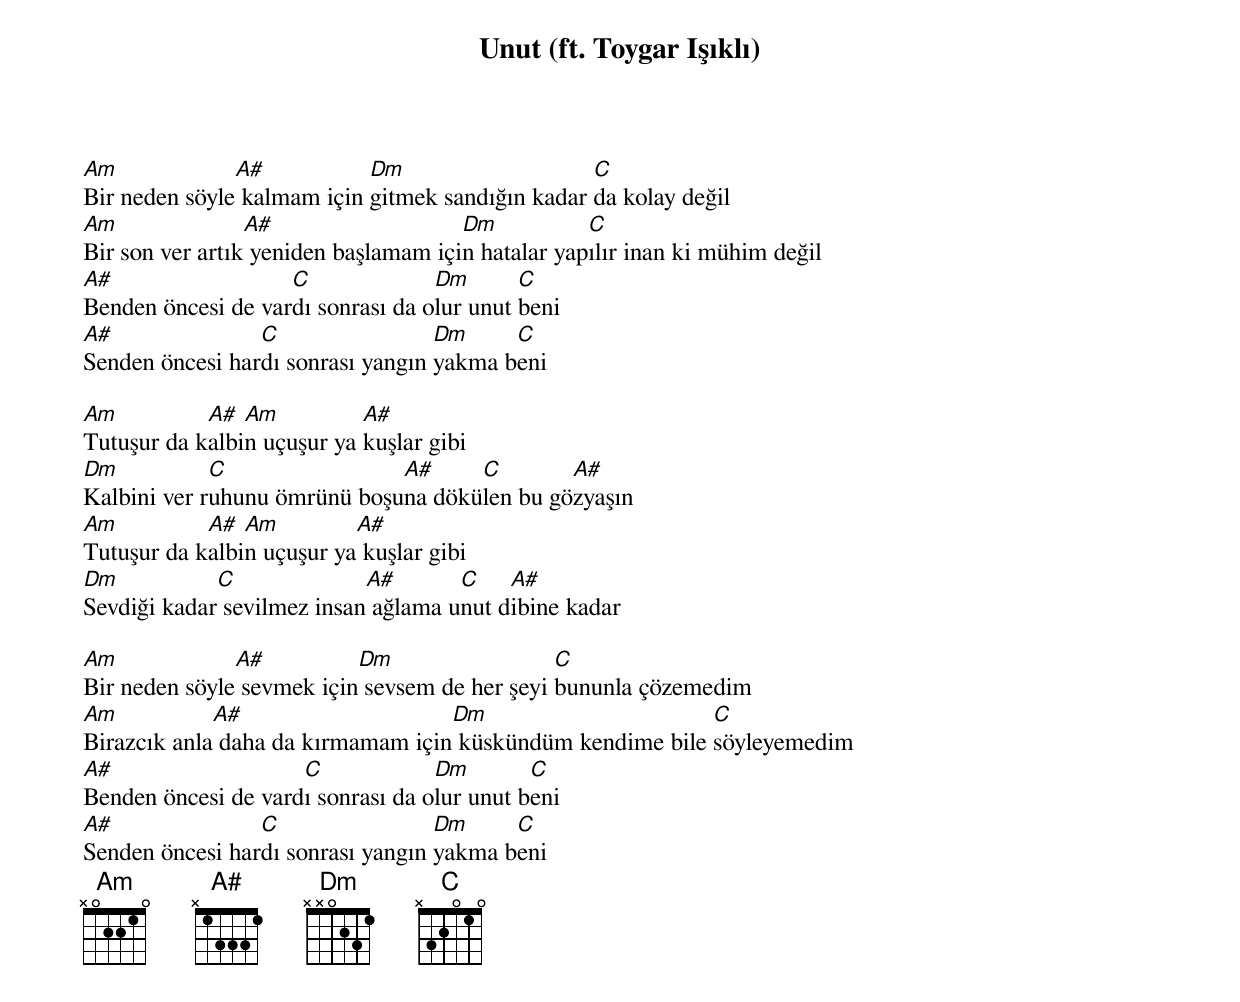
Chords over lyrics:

{title: Unut (ft. Toygar Işıklı)}
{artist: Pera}

Am             A#           Dm                    C
Bir neden söyle kalmam için gitmek sandığın kadar da kolay değil
Am               A#                   Dm           C
Bir son ver artık yeniden başlamam için hatalar yapılır inan ki mühim değil
A#                  C              Dm       C
Benden öncesi de vardı sonrası da olur unut beni
A#               C                 Dm     C
Senden öncesi hardı sonrası yangın yakma beni

Am          A#  Am          A#
Tutuşur da kalbin uçuşur ya kuşlar gibi
Dm           C                A#     C        A#
Kalbini ver ruhunu ömrünü boşuna dökülen bu gözyaşın
Am          A#  Am         A#
Tutuşur da kalbin uçuşur ya kuşlar gibi
Dm           C              A#       C    A#
Sevdiği kadar sevilmez insan ağlama unut dibine kadar

Am             A#          Dm                  C
Bir neden söyle sevmek için sevsem de her şeyi bununla çözemedim
Am           A#                    Dm                      C
Birazcık anla daha da kırmamam için küskündüm kendime bile söyleyemedim
A#                   C             Dm        C
Benden öncesi de vardı sonrası da olur unut beni
A#               C                 Dm     C
Senden öncesi hardı sonrası yangın yakma beni
